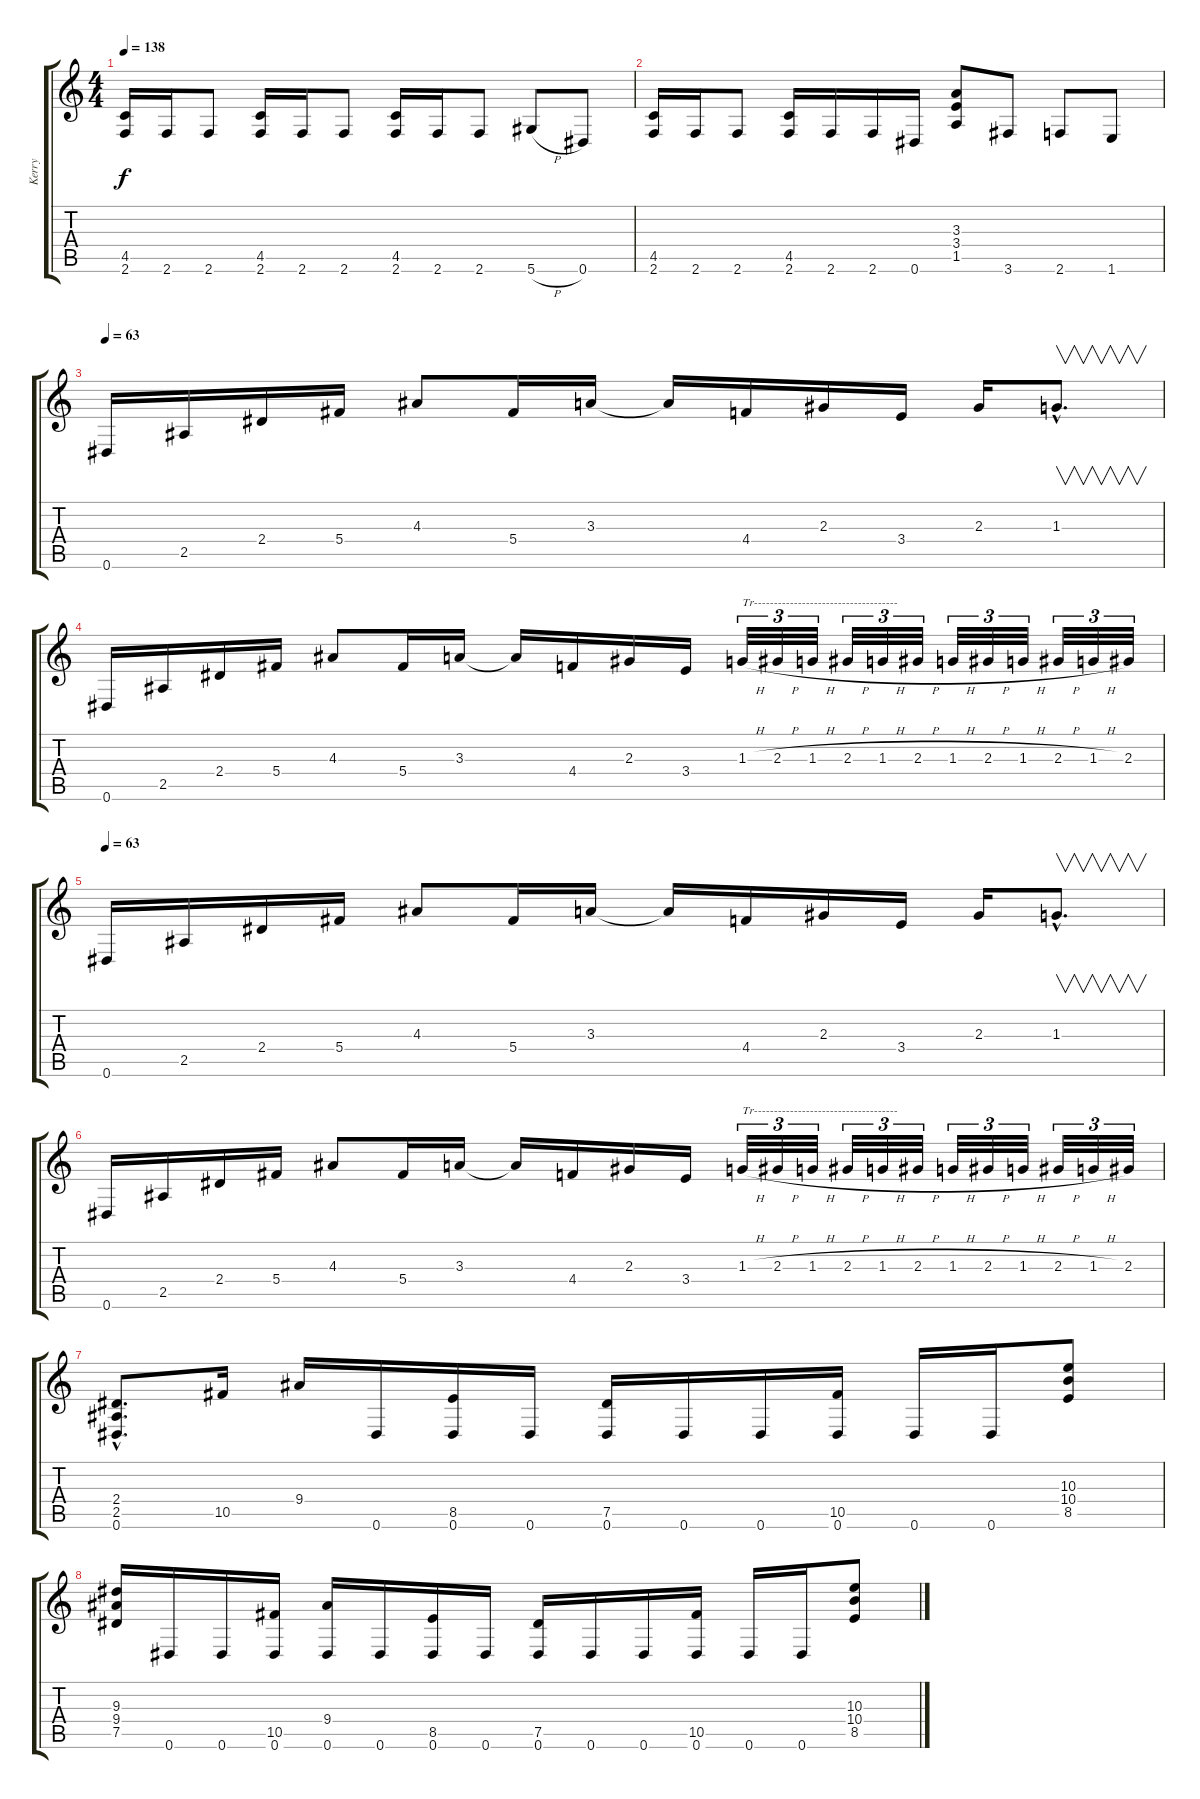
\track ("Kerry" "Kerry") {instrument distortionguitar}
\staff {score tabs}
\tuning (Eb4 Bb3 Gb3 Db3 Ab2 Eb2) {hide}
\ts (4 4)
\tempo 138
\clef g2
\ks c
(4.5 2.6).16{dy f} 2.6.16 2.6.8 (4.5 2.6).16 2.6.16 2.6.8 (4.5 2.6).16 2.6.16 2.6.8 5.6{h}.8 0.6.8 |
(4.5 2.6).16 2.6.16 2.6.8 (4.5 2.6).16 2.6.16 2.6.16 0.6.16 (3.3 3.4 1.5).8 3.6.8 2.6.8 1.6.8 |
\tempo 63
0.6.16 2.5.16 2.4.16 5.4.16 4.3.8 5.4.16 3.3.16 3.3{t}.16 4.4.16 2.3.16 3.4.16 2.3.16 1.3{hac}.8{v d} |
0.6.16 2.5.16 2.4.16 5.4.16 4.3.8 5.4.16 3.3.16 3.3{t}.16 4.4.16 2.3.16 3.4.16 1.3{h}.32{tu (3 2) txt "Tr------------------------------------"} 2.3{h}.32{tu (3 2)} 1.3{h}.32{tu (3 2)} 2.3{h}.32{tu (3 2)} 1.3{h}.32{tu (3 2)} 2.3{h}.32{tu (3 2)} 1.3{h}.32{tu (3 2)} 2.3{h}.32{tu (3 2)} 1.3{h}.32{tu (3 2)} 2.3{h}.32{tu (3 2)} 1.3{h}.32{tu (3 2)} 2.3.32{tu (3 2)} |
\tempo 63
0.6.16 2.5.16 2.4.16 5.4.16 4.3.8 5.4.16 3.3.16 3.3{t}.16 4.4.16 2.3.16 3.4.16 2.3.16 1.3{hac}.8{v d} |
0.6.16 2.5.16 2.4.16 5.4.16 4.3.8 5.4.16 3.3.16 3.3{t}.16 4.4.16 2.3.16 3.4.16 1.3{h}.32{tu (3 2) txt "Tr------------------------------------"} 2.3{h}.32{tu (3 2)} 1.3{h}.32{tu (3 2)} 2.3{h}.32{tu (3 2)} 1.3{h}.32{tu (3 2)} 2.3{h}.32{tu (3 2)} 1.3{h}.32{tu (3 2)} 2.3{h}.32{tu (3 2)} 1.3{h}.32{tu (3 2)} 2.3{h}.32{tu (3 2)} 1.3{h}.32{tu (3 2)} 2.3.32{tu (3 2)} |
(2.4{hac} 2.5{hac} 0.6{hac}).8{d} 10.5.16 9.4.16 0.6.16 (8.5 0.6).16 0.6.16 (7.5 0.6).16 0.6.16 0.6.16 (10.5 0.6).16 0.6.16 0.6.16 (10.3 10.4 8.5).8 |
(9.3 9.4 7.5).16 0.6.16 0.6.16 (10.5 0.6).16 (9.4 0.6).16 0.6.16 (8.5 0.6).16 0.6.16 (7.5 0.6).16 0.6.16 0.6.16 (10.5 0.6).16 0.6.16 0.6.16 (10.3 10.4 8.5).8
